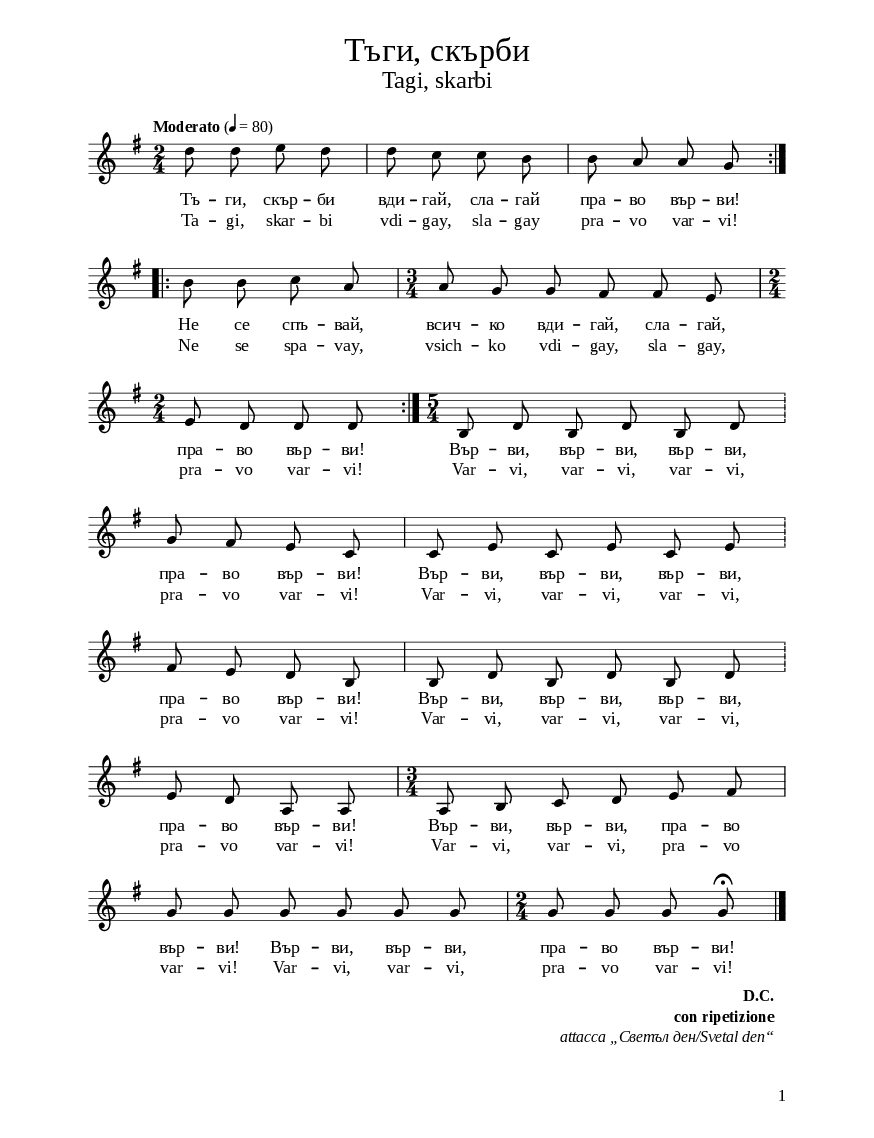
\version "2.24.0"

% include paper part and global functions
\include "include/globals.ily"

\bookpart {
  \include "include/bookpart-paper.ily"
  \score {
    \include "include/score-layout.ily"

    \new Voice \absolute  {
      \clef treble
      \key g \major
      \time 2/4
      \tempoFunc "Moderato" 4 "80"
      \autoBeamOff


      \repeat volta 2 { d''8 d'' e'' d'' | d''8 c'' c'' b' |b'8 a' a' g' \break }

      \repeat volta 2 {
        b' b' c'' a' | \time 3/4 a' g' g' fis' fis' e' \break

        \time 2/4 e' d' d' d' |
      } \time 5/4 b d' b d' b d' \bar "!" \break

      g' fis' e' c' | c' e' c' e'  c' e'  \bar "!" \break

      fis' e' d' b  | b d' b d' b d'  \bar "!" \break

      e' d' a a | \time 3/4 a b c' d' e' fis' |  \break

      g' g' g' g' g' g' \time 2/4  g' g' g' g' \fermata  |  \bar "|."

    }
    \addlyrics {
      Тъ -- ги, скър -- би вди  -- гай, сла  -- гай

      пра  --  во вър -- ви!

      Не се спъ -- вай, всич -- ко вди -- гай,

      сла -- гай, пра -- во вър -- ви!

      Вър -- ви, вър -- ви, вър -- ви, пра -- во вър -- ви!

      Вър -- ви, вър -- ви, вър -- ви, пра -- во вър -- ви!

      Вър -- ви, вър -- ви, вър -- ви, пра -- во вър -- ви!

      Вър -- ви, вър -- ви, пра -- во вър -- ви!

      Вър -- ви, вър -- ви, пра -- во вър -- ви!
    }
    \addlyrics {
      Ta -- gi, skar -- bi vdi  -- gay, sla  -- gay

      pra  --  vo var -- vi!

      Ne se spa -- vay, vsich -- ko vdi -- gay,

      sla -- gay, pra -- vo var -- vi!

      Var -- vi, var -- vi, var -- vi, pra -- vo var -- vi!

      Var -- vi, var -- vi, var -- vi, pra -- vo var -- vi!

      Var -- vi, var -- vi, var -- vi, pra -- vo var -- vi!

      Var -- vi, var -- vi, pra -- vo var -- vi!

      Var -- vi, var -- vi, pra -- vo var -- vi!
    }

    \header {
      title = \titleFunc "Тъги, скърби" "Tagi, skarbi"
    }

    \midi{}

  } % score



  \markup \dc-two "D.C." " con ripetizione"
  \markup \italic \dc-one-nobold "attacca „Светъл ден/Svetal den“"
  %


  % include foreign translation(s) of the song
  \version "2.24.0"

\markup \fill-line { \fontsize #deTitleFontSize "Trauer, Leid" }
\markup \null
\markup \null
\markup \fontsize #deCoupletFontSize {
  \hspace #12
  \override #`(baseline-skip . ,deCoupletBaselineSkip)

  \column {

	   
\line { " "Hebe auf Trauer und Leid, leg sie beiseite, }

  \line { " "und geh gerade.}

  \line { " "Stolpere nicht, hebe alles auf, }
  
  \line { " "lege es beiseite und gehe gerade.}

  \line { " "Gehe, gehe, gehe, gerade gehe!}

  \line { " "Gehe, gehe, gehe, gerade gehe!}

  \line { " "Gehe, gehe, gehe, gerade gehe!}

  \line { " "Gehe, gehe, grade gehe,}

  \line { " "gehe, gehe grade gehe!}


  
    }
}


} % bookpart
